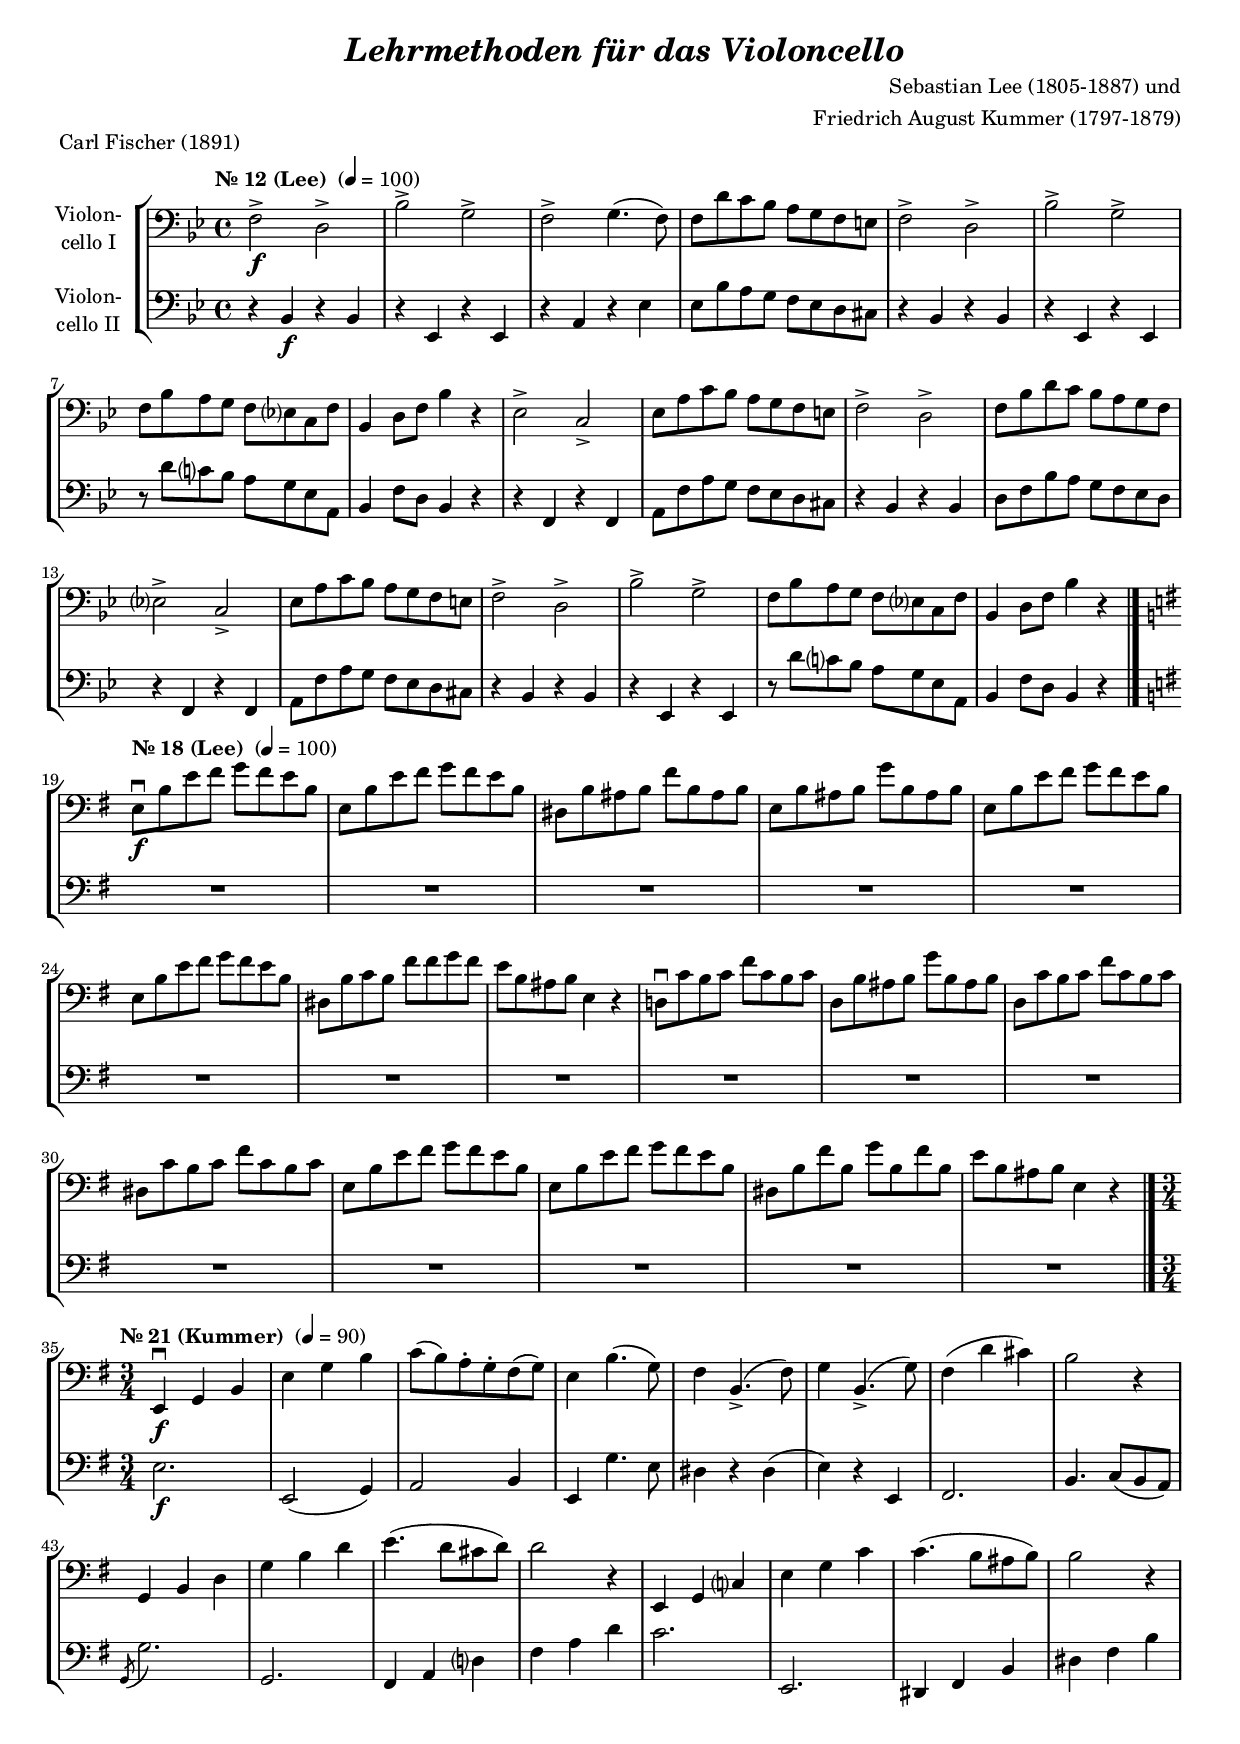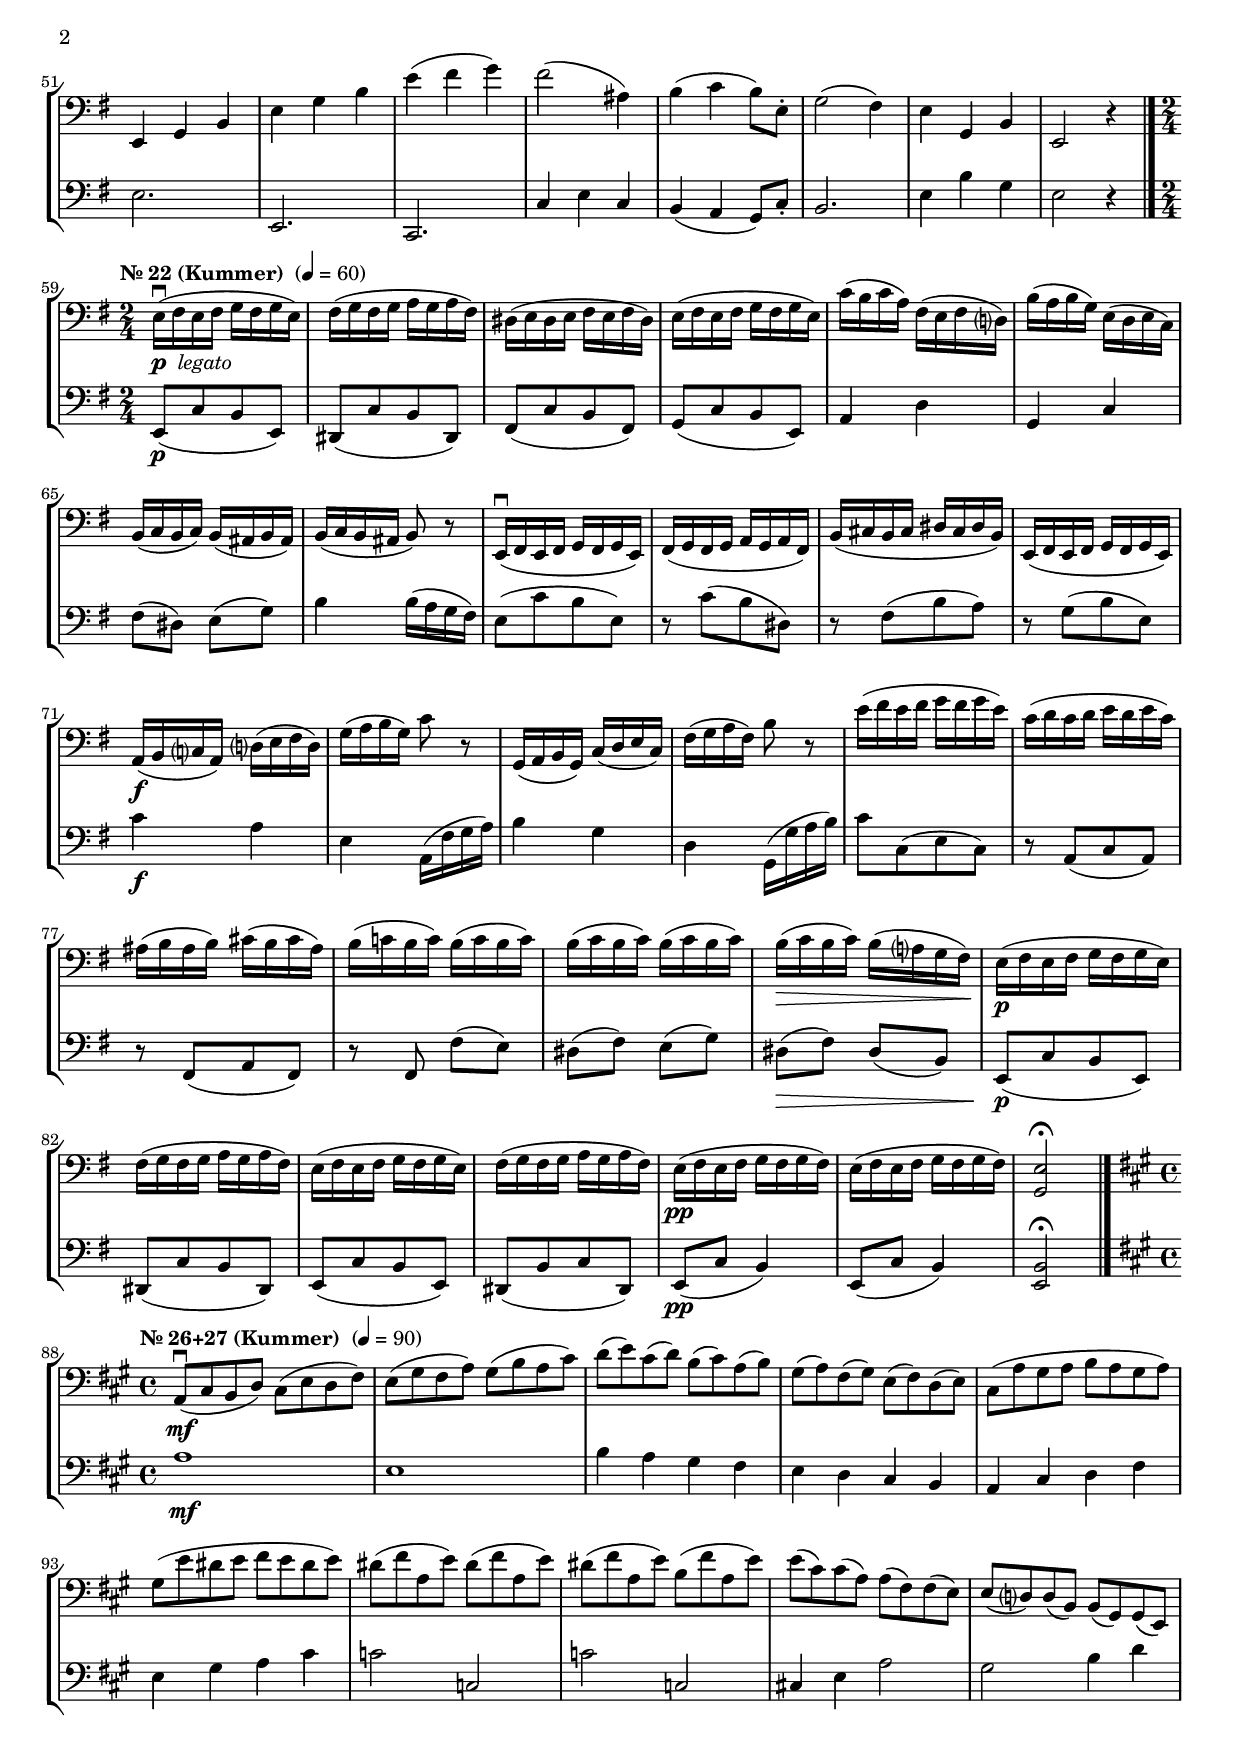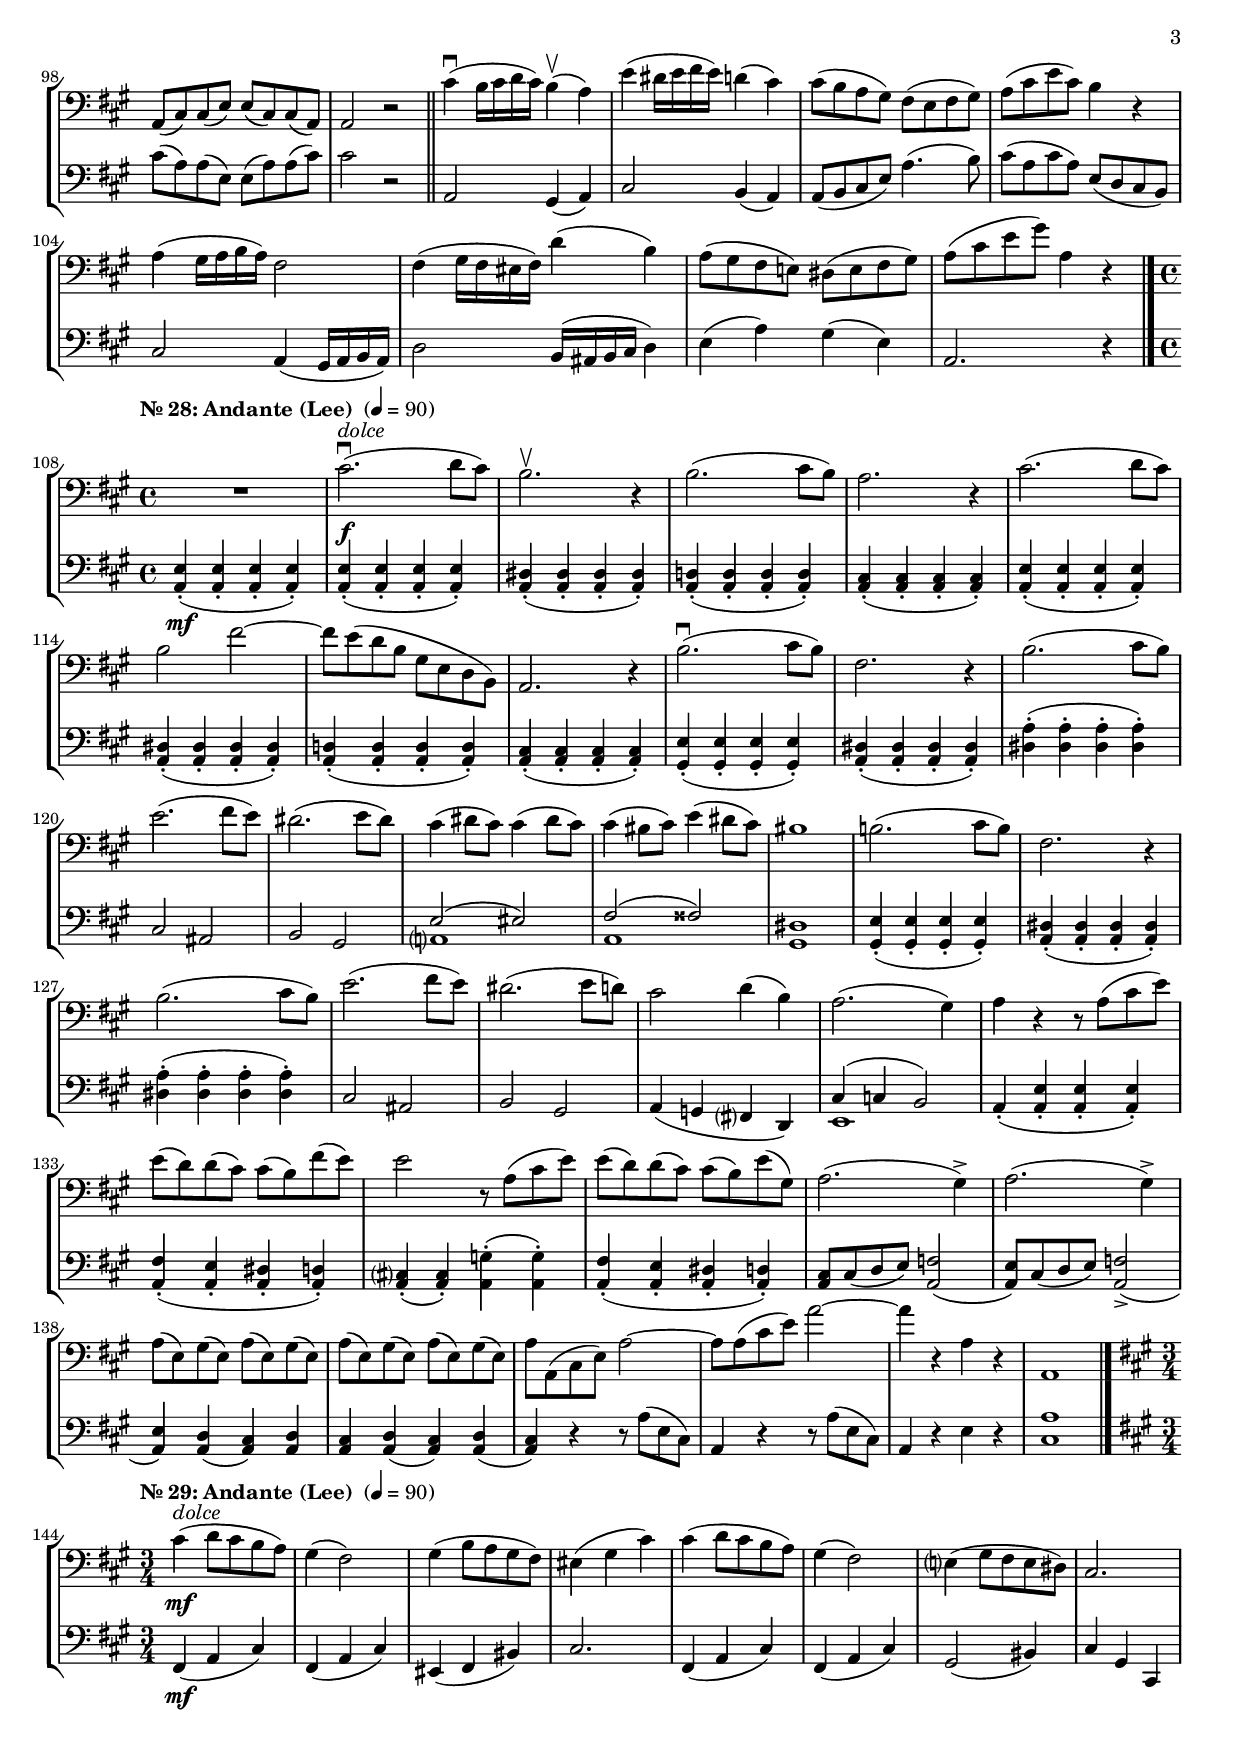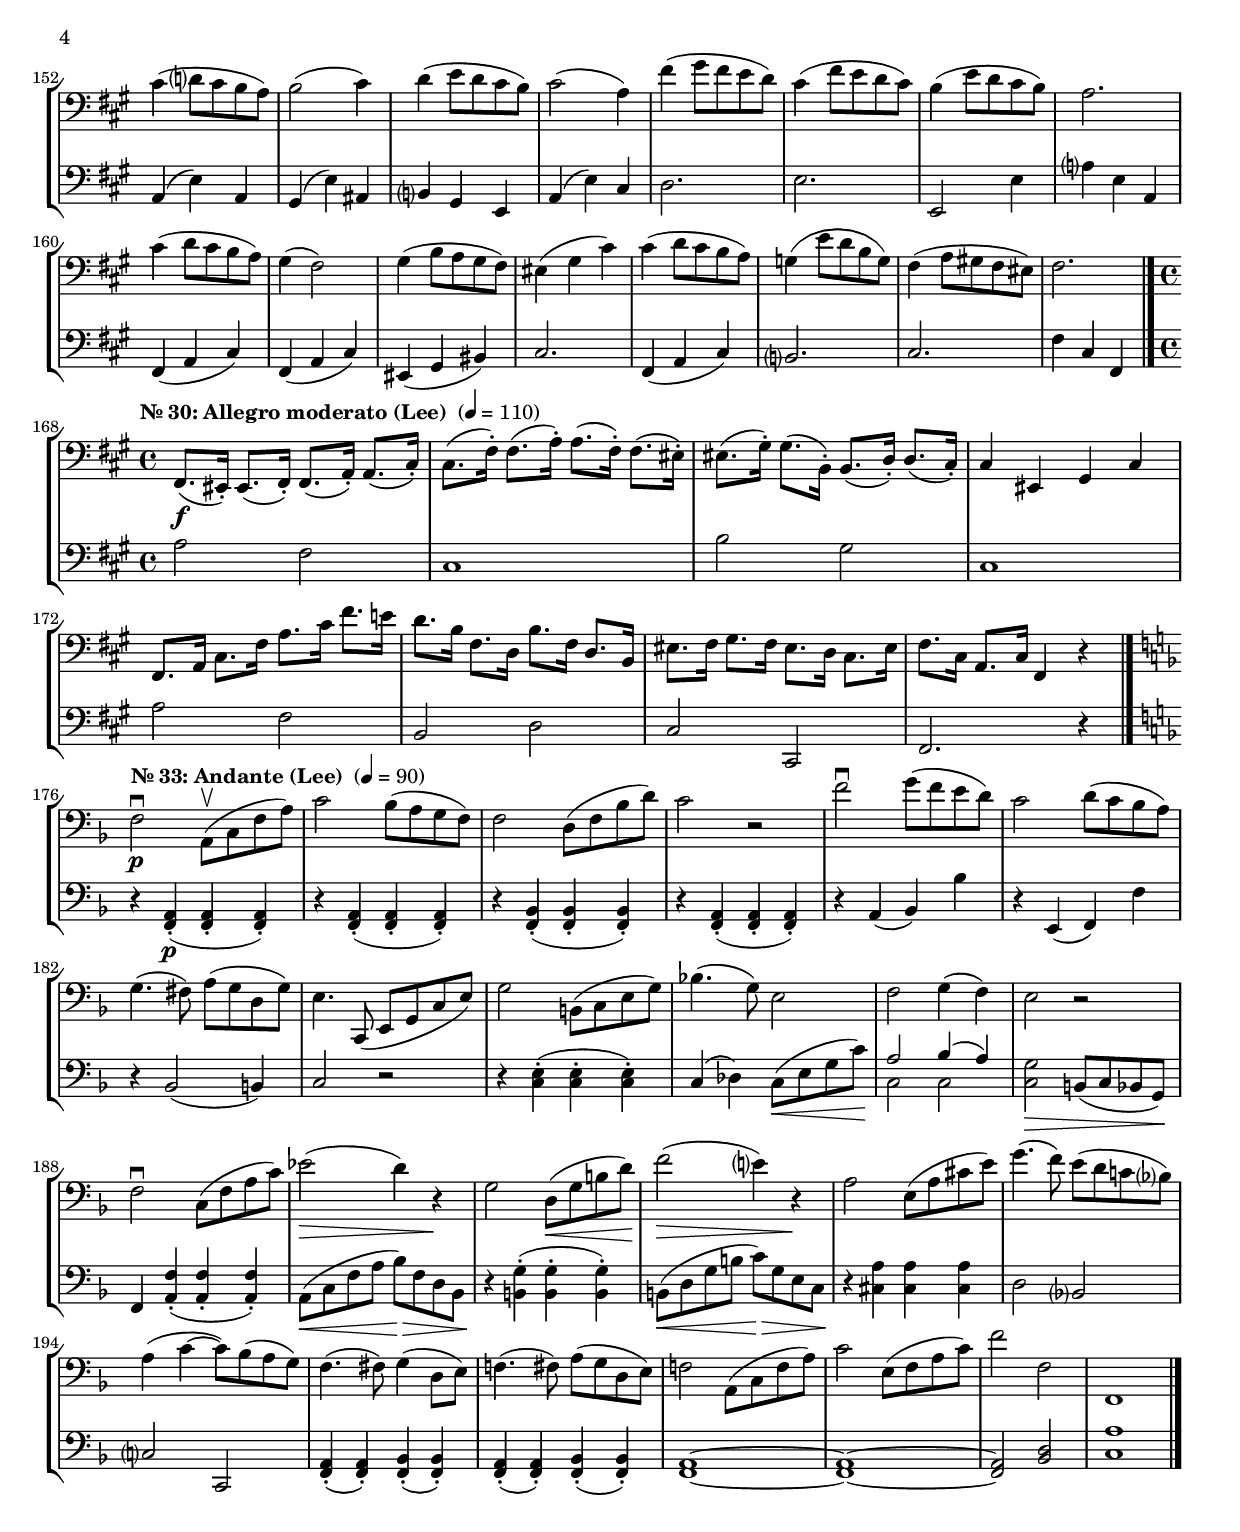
\version "2.18.2"
\include "deutsch.ly"
  
#(set-global-staff-size 17.8275)

\header {
  title     = \markup \bold \italic " Lehrmethoden für das Violoncello"
  composer  = "Sebastian Lee (1805-1887) und"
  arranger  = "Friedrich August Kummer (1797-1879)"
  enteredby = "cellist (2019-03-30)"
  piece     = "Carl Fischer (1891)"
}

voiceconsts = {
  \key b \major
  \time 4/4
  \clef "bass"
%  \numericTimeSignature
  \compressFullBarRests
  % Set default beaming for all staves
%  \set Timing.beamExceptions = #'()
%  \set Timing.baseMoment     = #(ly:make-moment 1 4)
%  \set Timing.beatStructure  = #'(1 1 1)
}

micl = "clarinet"
mifl = "flute"
miob = "oboe"
mifh = "french horn"
misx = "tenor sax"
mist = "string ensemble 1"
miba = "cello"
mikl = "harpsichord"

introa = {        \tempo "Nr. 12 (Lee) "          4=100 }
introb = { \break \tempo "Nr. 18 (Lee) "          4=100 \key e \minor }
introc = { \break \tempo "Nr. 21 (Kummer) "       4=90  \time 3/4 }
introd = { \break \tempo "Nr. 22 (Kummer) "       4=60  \time 2/4 }
introe = { \break \tempo "Nr. 26+27 (Kummer) "    4=90  \time 4/4 \key a \major }
introf = { \break \tempo "Nr. 28: Andante (Lee) " 4=90  \time 4/4 }
introg = { \break \tempo "Nr. 29: Andante (Lee) " 4=90  \time 3/4 \key fis \minor }
introh = { \break \tempo "Nr. 30: Allegro moderato (Lee) " 4=110  \time 4/4 }

introi = { \break \tempo "Nr. 33: Andante (Lee) " 4=90  \key f \major }

dolc = \markup \italic "dolce"
pleg = \markup { \dynamic p \italic " legato" }

va = \relative c {
  \voiceconsts

  \introa
  f2->\f d->
  b'-> g->
  f-> g4.( f8)
  f d' c b a g f e
  f2-> d->
  b'-> g->

  f8 b a g f es? c f
  b,4 d8 f b4 r
  es,2-> c->
  es8 a c b a g f e
  f2-> d->
  f8 b d c b a g f

  es?2-> c->
  es8 a c b a g f e
  f2-> d->
  b'-> g->
  f8 b a g f es? c f
  b,4 d8 f b4 r \bar "|."

  \introb
  e,8\downbow\f h' e fis g fis e h
  e, h' e fis g fis e h
  dis, h' ais h fis' h, ais h
  e, h' ais h g' h, ais h
  e, h' e fis g fis e h

  e, h' e fis g fis e h
  dis, h' c h
  fis' fis g fis
  e h ais h e,4 r
  d!8\downbow c' h c fis c h c
  d, h' ais h g' h, ais h

  d, c' h c fis c h c
  dis, c' h c fis c h c
  e, h' e fis g fis e h
  e, h' e fis g fis e h
  dis, h' fis' h, g' h, fis' h,
  e h ais h e,4 r \bar "|."
  
  \introc
  e,4\downbow\f g h
  e g h
  c8( h) a-. g-. fis( g)
  e4 h'4.( g8)
  fis4 h,4.(-> fis'8)
  g4 h,4.(-> g'8)

  fis4( d' cis)
  h2 r4
  g, h d
  g h d
  e4.( d8[ cis d])
  d2 r4

  e,, g c?
  e g c
  c4.( h8[ ais h])
  h2 r4
  e,, g h
  e g h

  e( fis g)
  fis2( ais,4)
  h( c h8) e,-.
  g2( fis4)
  e g, h
  e,2 r4 \bar "|."

  \introd
  e'16(\downbow_\pleg fis e fis g fis g e)
  fis( g fis g a g a fis)
  dis( e dis e fis e fis dis)
  e( fis e fis g fis g e)

  c'( h c a) fis( e fis d?)
  h'( a h g) e( d e c)
  h( c h c) h( ais h ais)
  h( c h ais h8) r

  e,16(\downbow fis e fis g fis g e)
  fis( g fis g a g a fis)
  h( cis h cis dis cis dis h)
  e,( fis e fis g fis g e)

  a(\f h c? a) d?( e fis d)
  g( a h g) c8 r
  g,16( a h g) c( d e c)
  fis( g a fis) h8 r

  e16( fis e fis g fis g e)
  c( d c d e d e c)
  ais( h ais h) cis( h cis ais)
  h( c! h c) h( c h c)

  h( c h c) h( c h c)
  h(\> c h c) h( a? g fis)\!
  e(\p fis e fis g fis g e)
  fis( g fis g a g a fis)

  e( fis e fis g fis g e)
  fis( g fis g a g a fis)
  e(\pp fis e fis g fis g fis)
  e( fis e fis g fis g fis)
  <g, e'>2\fermata \bar "|."

  \introe
  a8(\downbow\mf cis h d) cis( e d fis)
  e( gis fis a) gis( h a cis)
  d( e) cis( d) h( cis) a( h)
  gis( a) fis( gis) e( fis) d( e)

  cis( a' gis a h a gis a)
  gis( e' dis e fis e dis e)
  dis( fis a, e') dis( fis a, e')
  dis( fis a, e') h( fis' a, e')

  e( cis) cis( a) a( fis) fis( e)
  e( d?) d( h) h( gis) gis( e)
  a( cis) cis( e) e( cis) cis( a)
  a2 r \bar "||"

  cis'4(\downbow h16 cis d cis) h4(\upbow a)
  e'( dis16 e fis e) d!4( cis)
  cis8( h a gis) fis( e fis gis)
  a( cis e cis) h4 r

  a( gis16 a h a) fis2
  fis4( gis16 fis eis fis) d'4( h)
  a8( gis fis e!) dis( e fis gis)
  a( cis e gis) a,4 r \bar "|."

  \introf
  R1
  cis2.(\downbow^\dolc\f d8 cis)
  h2.\upbow r4
  h2.( cis8 h)
  a2. r4
  cis2.( d8 cis)

  h2 fis'~
  fis8 e( d h gis e d h)
  a2. r4
  h'2.(\downbow cis8 h)
  fis2. r4
  h2.( cis8 h)

  e2.( fis8 e)
  dis2.( e8 dis)
  cis4( dis8 cis) cis4( dis8 cis)
  cis4( his8 cis) e4( dis8 cis)
  his1
  h!2.( cis8 h)
  fis2. r4

  h2.( cis8 h)
  e2.( fis8 e)
  dis2.( e8 d)
  cis2 d4( h)
  a2.( gis4)
  a r r8 a( cis e)

  e( d) d( cis) cis( h) fis'( e)
  e2 r8 a,( cis e)
  e( d) d( cis) cis( h) e( gis,)
  a2.( gis4)->
  a2.( gis4)->

  a8( e) gis( e) a( e) gis( e)
  a( e) gis( e) a( e) gis( e)
  a a,( cis e) a2~
  a8 a( cis e) a2~
  a4 r a, r
  a,1 \bar "|."

  \introg
  cis'4(^\dolc\mf d8 cis h a)
  gis4( fis2)
  gis4( h8 a gis fis)
  eis4( gis cis)
  cis( d8 cis h a)
  gis4( fis2)
  e?4( gis8 fis e dis)
  cis2.

  cis'4( d?8 cis h a)
  h2( cis4)
  d( e8 d cis h)
  cis2( a4)
  fis'( gis8 fis e d)
  cis4( fis8 e d cis)
  h4( e8 d cis h)
  a2.

  cis4( d8 cis h a)
  gis4( fis2)
  gis4( h8 a gis fis)
  eis4( gis cis)
  cis( d8 cis h a)
  g4( e'8 d h g)
  fis4( a8 gis! fis eis)
  fis2. \bar "|."

  \introh
  fis,8.(\f eis16)-. eis8.( fis16)-. fis8.( a16)-. a8.( cis16)-.
  cis8.( fis16)-. fis8.( a16)-. a8.( fis16)-. fis8.( eis16)-.
  eis8.( gis16)-. gis8.( h,16)-. h8.( d16)-. d8.( cis16)-.
  cis4 eis, gis cis

  fis,8. a16 cis8. fis16 a8. cis16 fis8. e!16
  d8. h16 fis8. d16 h'8. fis16 d8. h16
  eis8. fis16 gis8. fis16 eis8. d16 cis8. eis16
  fis8. cis16 a8. cis16 fis,4 r \bar "|."

  \introi
  f'2\downbow\p a,8(\upbow c f a)
  c2 b8( a g f)
  f2 d8( f b d)
  c2 r
  f\downbow g8( f e d)

  c2 d8( c b a)
  g4.( fis8) a( g d g)
  e4. c,8( e g c e)
  g2 h,8( c e g)
  b!4.( g8) e2

  f g4( f)
  e2 r
  f\downbow c8( f a c)
  es2(\> d4) r\!
  g,2 d8(\< g h d)\!

  f2(\> e?4) r\!
  a,2 e8( a cis e)
  g4.( f8) e( d c! b?)
  a4( c4~ c8)[ b( a g)]

  f4.( fis8) g4( d8 e)
  f!4.( fis8) a( g d e)
  f!2 a,8( c f a)
  c2 e,8( f a c)
  f2 f,
  f,1 \bar "|."
}

vb = \relative c {
  \voiceconsts

  \introa
  r4 b\f r b
  r es, r es
  r a r es'
  es8 b' a g f es d cis
  r4 b r b
  r es, r es

  r8 d'' c? b a g es a,
  b4 f'8 d b4 r
  r f r f
  a8 f' a g f es d cis
  r4 b r b
  d8 f b a g f es d

  r4 f, r f
  a8 f' a g f es d cis
  r4 b r b
  r es, r es
  r8 d'' c? b a g es a,
  b4 f'8 d b4 r \bar "|."

  \introb
  R1*16
  
  \introc
  e2.\f
  e,2( g4)
  a2 h4
  e, g'4. e8
  dis4 r dis(
  e) r e,

  fis2.
  h4. c8([ h a])
  \acciaccatura g g'2.
  g,
  fis4 a d?
  fis a d

  c2.
  e,,
  dis4 fis h
  dis fis h
  e,2.
  e,

  c
  c'4 e c
  h( a g8) c-.
  h2.
  e4 h' g
  e2 r4 \bar "|."

  \introd
  e,8[(\p c' h e,)]
  dis[( c' h dis,)]
  fis[( c' h fis)]
  g[( c h e,)]

  a4 d
  g, c
  fis8( dis) e( g)
  h4 h16( a g fis)

  e8[( c' h e,)]
  r c'[( h dis,)]
  r fis[( h a)]
  r g[( h e,)]

  c'4\f a
  e a,16( fis' g a)
  h4 g
  d g,16( g' a h)

  c8[ c,( e c)]
  r a[( c a)]
  r fis[( a fis)]
  r fis fis'( e)

  dis( fis) e( g)
  dis(\> fis) dis( h)
  e,[(\!\p c' h e,)]
  dis[( c' h dis,)]

  e[( c' h e,)]
  dis[( h' c dis,])
  e(\pp c' h4)
  e,8( c' h4)
  <e, h'>2\fermata \bar "|."

  \introe
  a'1\mf
  e
  h'4 a gis fis
  e d cis h

  a cis d fis
  e gis a cis
  c2 c,
  c' c,

  cis!4 e a2
  gis h4 d
  cis8( a) a( e) e( a) a( cis)
  cis2 r \bar "||"

  a, gis4( a)
  cis2 h4( a)
  a8( h cis e) a4.( h8)
  cis( a cis a) e( d cis h)

  cis2 a4( gis16 a h a)
  d2 h16( ais h cis d4)
  e( a) gis( e)
  a,2. r4 \bar "|."

  \introf
  <a e'>4(-.\mf <a e'>-. <a e'>-. <a e'>)-.
  <a e'>(-. <a e'>-. <a e'>-. <a e'>)-.
  <a dis>(-. <a dis>-. <a dis>-. <a dis>)-.
  <a d!>(-. <a d>-. <a d>-. <a d>)-.
  <a cis>(-. <a cis>-. <a cis>-. <a cis>)-.
  <a e'>(-. <a e'>-. <a e'>-. <a e'>)-.

  <a dis>(-. <a dis>-. <a dis>-. <a dis>)-.
  <a d!>(-. <a d>-. <a d>-. <a d>)-.
  <a cis>(-. <a cis>-. <a cis>-. <a cis>)-.
  <gis e'>(-. <gis e'>-. <gis e'>-. <gis e'>)-.
  <a dis>(-. <a dis>-. <a dis>-. <a dis>)-.
  <dis a'>(-. <dis a'>-. <dis a'>-. <dis a'>)-.

  cis2 ais
  h gis
  << {
    e'( eis)
    fis( fisis)
  } \\ {
    a,?1
    a
  } >>
  <gis dis'>
  <gis e'>4(-. <gis e'>-. <gis e'>-. <gis e'>)-.
  <a dis>(-. <a dis>-. <a dis>-. <a dis>)-.

  <dis a'>(-. <dis a'>-. <dis a'>-. <dis a'>)-.
  cis2 ais
  h gis
  a4( g fis? d)
  << { cis'( c h2) } \\ e,1 >>
  a4(-. <a e'>-. <a e'>-. <a e'>)-.

  <a fis'>(-. <a e'>-. <a dis>-. <a d>)-.
  <a cis?>(-. <a cis>)-. <a g'>(-. <a g'>)-.
  <a fis'>(-. <a e'>-. <a dis>-. <a d>)-.
  <a cis>8 cis( d e) <a, f'>2(
  <a e'>8) cis( d e) <a, f'>2(->

  <a e'>4) <a d>( <a cis>) <a d>
  <a cis> <a d>( <a cis>) <a d>(
  <a cis>) r r8 a'( e cis)
  a4 r r8 a'( e cis)
  a4 r e' r
  <cis a'>1 \bar "|."

  \introg
  fis,4(\mf a cis)
  fis,( a cis)
  eis,( fis his)
  cis2.
  fis,4( a cis)
  fis,( a cis)
  gis2( his4)
  cis gis cis,

  a'( e') a,
  gis( e') ais,
  h? gis e
  a( e') cis
  d2.
  e
  e,2 e'4
  a? e a,

  fis( a cis)
  fis,( a cis)
  eis,( gis his)
  cis2.
  fis,4( a cis)
  h?2.
  cis
  fis4 cis fis, \bar "|."

  \introh
  a'2 fis
  cis1
  h'2 gis
  cis,1

  a'2 fis
  h, d
  cis cis,
  fis2. r4 \bar "|."

  \introi
  r4 <f a>(-.\p <f a>-. <f a>)-.
  r <f a>(-. <f a>-. <f a>)-.
  r <f b>(-. <f b>-. <f b>)-.
  r <f a>(-. <f a>-. <f a>)-.
  r a( b) b'

  r e,,( f) f'
  r b,2( h4)
  c2 r
  r4 <c e>(-. <c e>-. <c e>)-.
  c( des) c8(\< e g c)\!

  << { a2 b4( a) } \\ { c,2 c } >>
  <c g'>\> h8( c b g)\!
  f4 <a f'>(-. <a f'>-. <a f'>)-.
  a8(\< c f a b)\!\> f d b
  r4\! <h g'>(-. <h g'>-. <h g'>)-.

  h8(\< d g h c)\!\> g e c
  r4\! <cis a'> <cis a'> <cis a'>
  d2 b?
  c? c,

  <f a>4(-. <f a>)-. <f b>(-. <f b>)-.
  <f a>(-. <f a>)-. <f b>(-. <f b>)-.
  <f a>1~
  <f a>~
  <f a>2 <b d>
  <c a'>1 \bar "|."
}


music = \new StaffGroup <<
      \new Staff {
	\set Staff.midiInstrument = \miba
	\set Staff.instrumentName = \markup \center-column { "Violon-" "cello I" }
	\transpose b b { \va }
      }

      \new Staff {
	\set Staff.midiInstrument = \miba
	\set Staff.instrumentName = \markup \center-column { "Violon-" "cello II" }
	\transpose b b { \vb }
      }
>>

\book {
  \score {
    \music
    \layout {}
  }

  \score {
    \unfoldRepeats \music

    \midi {
      \context {
        \Score
      }
    }
  }
}
